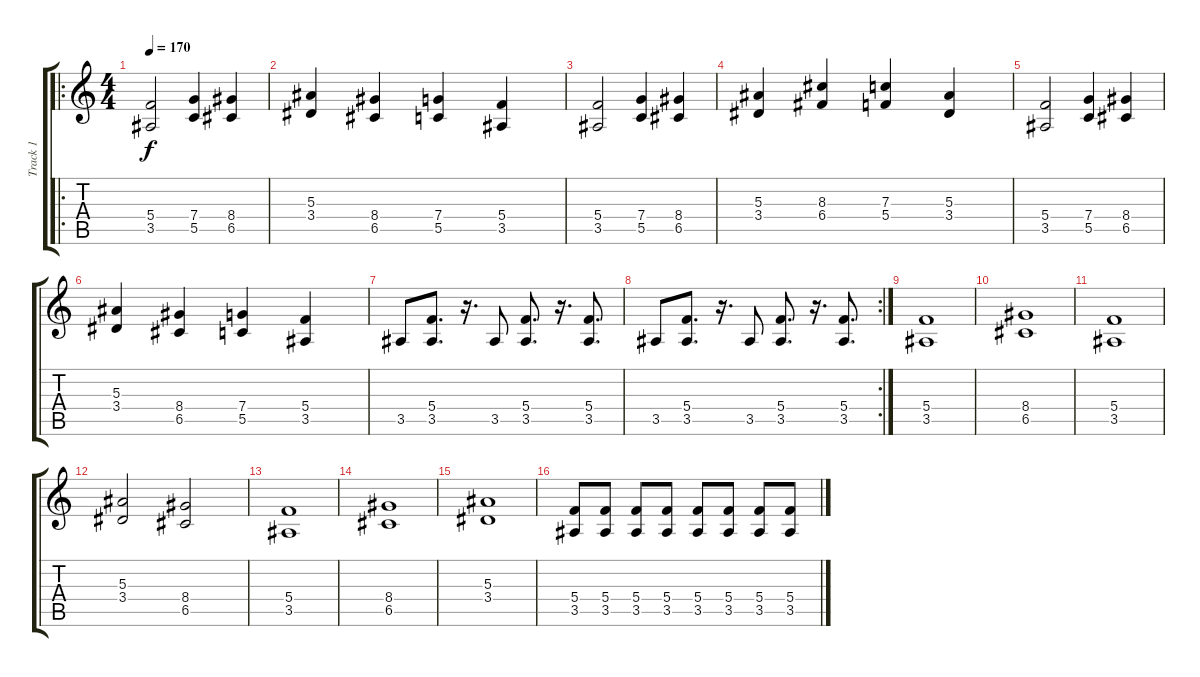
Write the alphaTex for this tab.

\track ("Track 1" "Track 1") {instrument distortionguitar}
\staff {score tabs}
\tuning (D4 A3 F3 C3 G2 D2) {hide}
\ro
\ts (4 4)
\tempo 170
\clef g2
\ks c
(5.4 3.5).2{dy f} (7.4 5.5).4 (8.4 6.5).4 |
(5.3 3.4).4 (8.4 6.5).4 (7.4 5.5).4 (5.4 3.5).4 |
(5.4 3.5).2 (7.4 5.5).4 (8.4 6.5).4 |
(5.3 3.4).4 (8.3 6.4).4 (7.3 5.4).4 (5.3 3.4).4 |
(5.4 3.5).2 (7.4 5.5).4 (8.4 6.5).4 |
(5.3 3.4).4 (8.4 6.5).4 (7.4 5.5).4 (5.4 3.5).4 |
3.5.8 (5.4 3.5).8{d} r.16{d} 3.5.8 (5.4 3.5).8{d} r.16{d} (5.4 3.5).8{d} |
\rc 2
3.5.8 (5.4 3.5).8{d} r.16{d} 3.5.8 (5.4 3.5).8{d} r.16{d} (5.4 3.5).8{d} |
(5.4 3.5).1 |
(8.4 6.5).1 |
(5.4 3.5).1 |
(5.3 3.4).2 (8.4 6.5).2 |
(5.4 3.5).1 |
(8.4 6.5).1 |
(5.3 3.4).1 |
(5.4 3.5).8 (5.4 3.5).8 (5.4 3.5).8 (5.4 3.5).8 (5.4 3.5).8 (5.4 3.5).8 (5.4 3.5).8 (5.4 3.5).8
